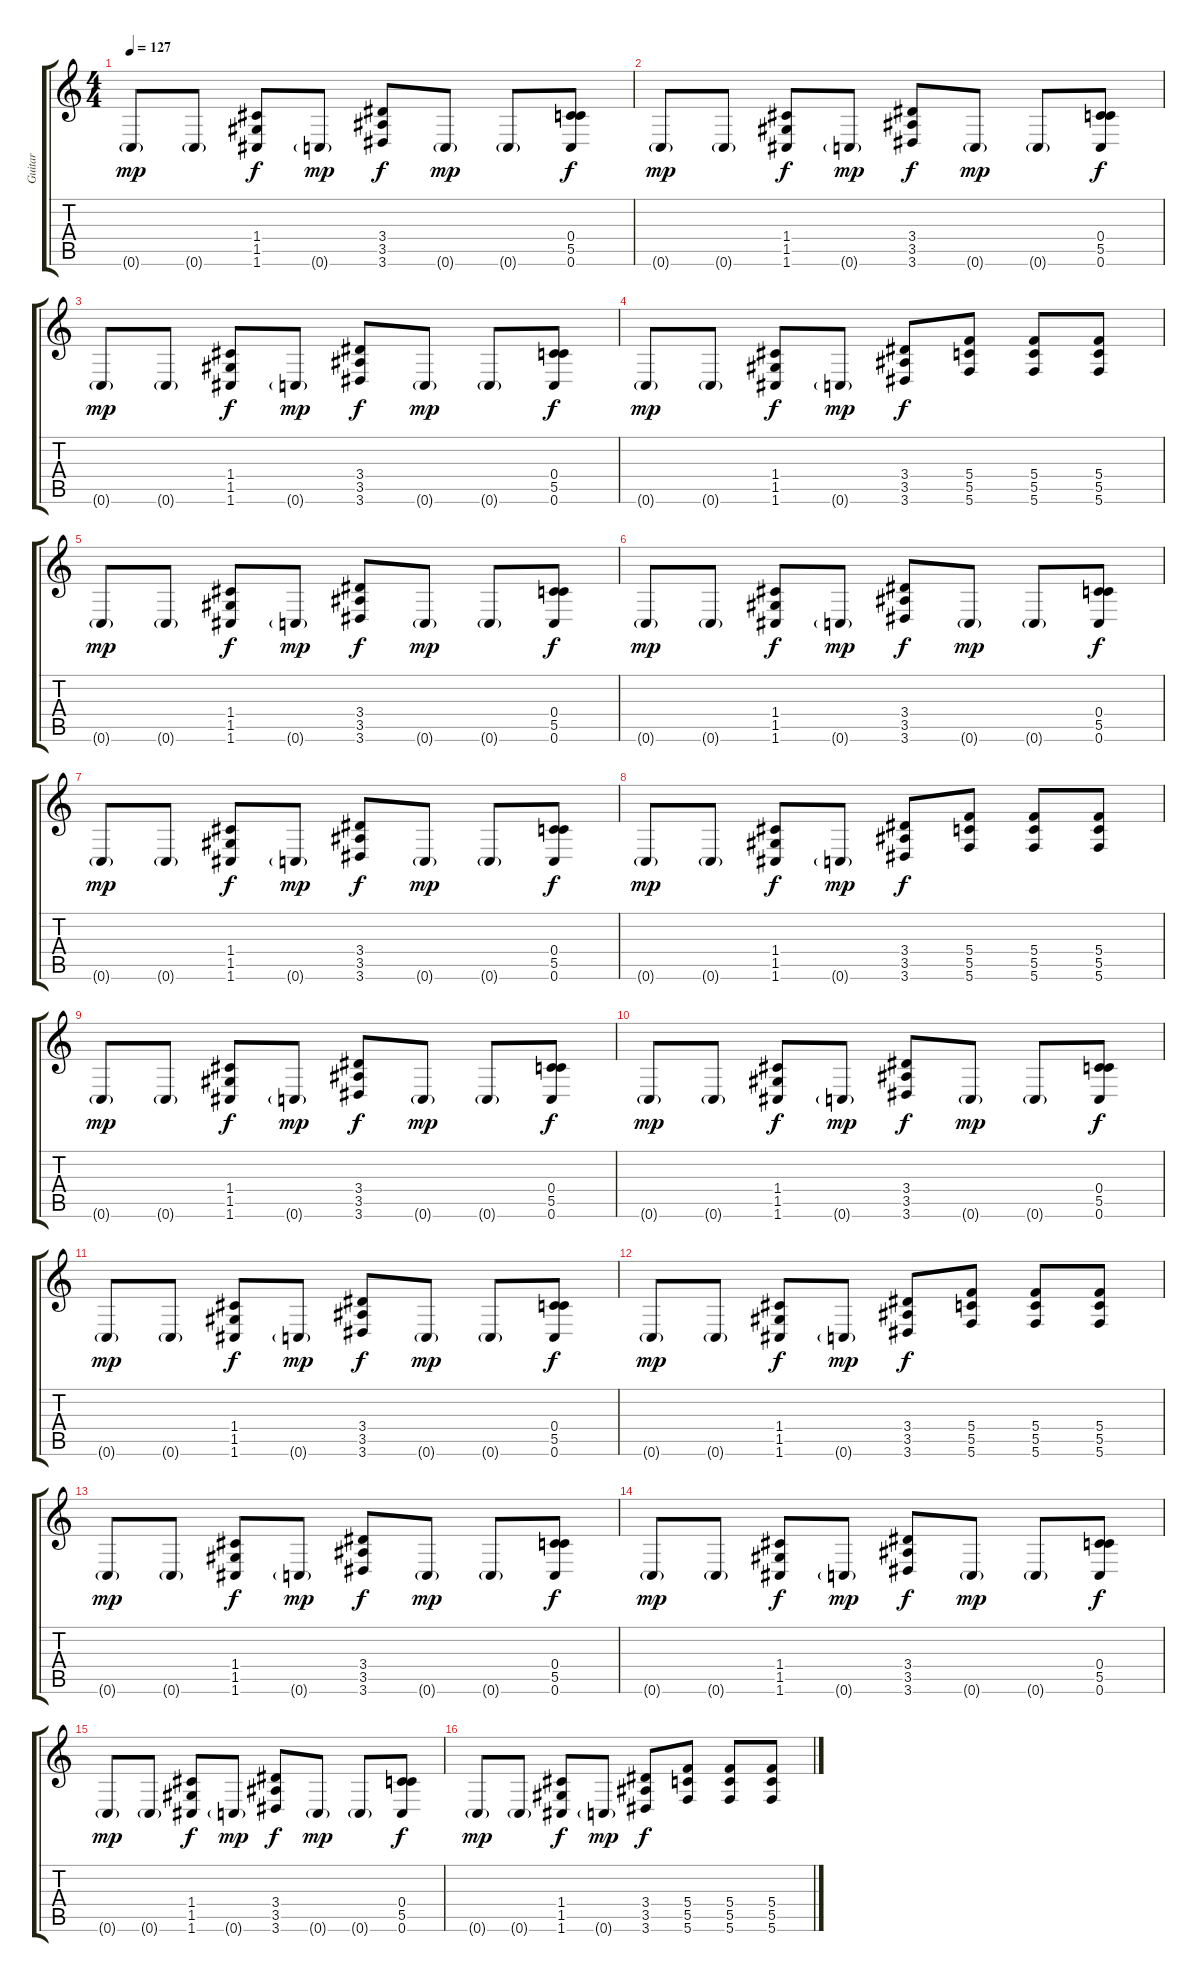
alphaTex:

\track ("Guitar" "Guitar") {instrument acousticguitarsteel}
\staff {score tabs}
\tuning (D4 A3 F3 C3 G2 C2) {hide}
\ts (4 4)
\tempo 127
\clef g2
\ks c
0.6{g}.8{dy mp} 0.6{g}.8 (1.4 1.5 1.6).8{dy f} 0.6{g}.8{dy mp} (3.4 3.5 3.6).8{dy f} 0.6{g}.8{dy mp} 0.6{g}.8 (0.4 5.5 0.6).8{dy f} |
0.6{g}.8{dy mp} 0.6{g}.8 (1.4 1.5 1.6).8{dy f} 0.6{g}.8{dy mp} (3.4 3.5 3.6).8{dy f} 0.6{g}.8{dy mp} 0.6{g}.8 (0.4 5.5 0.6).8{dy f} |
0.6{g}.8{dy mp} 0.6{g}.8 (1.4 1.5 1.6).8{dy f} 0.6{g}.8{dy mp} (3.4 3.5 3.6).8{dy f} 0.6{g}.8{dy mp} 0.6{g}.8 (0.4 5.5 0.6).8{dy f} |
0.6{g}.8{dy mp} 0.6{g}.8 (1.4 1.5 1.6).8{dy f} 0.6{g}.8{dy mp} (3.4 3.5 3.6).8{dy f} (5.4 5.5 5.6).8 (5.4 5.5 5.6).8 (5.4 5.5 5.6).8 |
0.6{g}.8{dy mp} 0.6{g}.8 (1.4 1.5 1.6).8{dy f} 0.6{g}.8{dy mp} (3.4 3.5 3.6).8{dy f} 0.6{g}.8{dy mp} 0.6{g}.8 (0.4 5.5 0.6).8{dy f} |
0.6{g}.8{dy mp} 0.6{g}.8 (1.4 1.5 1.6).8{dy f} 0.6{g}.8{dy mp} (3.4 3.5 3.6).8{dy f} 0.6{g}.8{dy mp} 0.6{g}.8 (0.4 5.5 0.6).8{dy f} |
0.6{g}.8{dy mp} 0.6{g}.8 (1.4 1.5 1.6).8{dy f} 0.6{g}.8{dy mp} (3.4 3.5 3.6).8{dy f} 0.6{g}.8{dy mp} 0.6{g}.8 (0.4 5.5 0.6).8{dy f} |
0.6{g}.8{dy mp} 0.6{g}.8 (1.4 1.5 1.6).8{dy f} 0.6{g}.8{dy mp} (3.4 3.5 3.6).8{dy f} (5.4 5.5 5.6).8 (5.4 5.5 5.6).8 (5.4 5.5 5.6).8 |
0.6{g}.8{dy mp} 0.6{g}.8 (1.4 1.5 1.6).8{dy f} 0.6{g}.8{dy mp} (3.4 3.5 3.6).8{dy f} 0.6{g}.8{dy mp} 0.6{g}.8 (0.4 5.5 0.6).8{dy f} |
0.6{g}.8{dy mp} 0.6{g}.8 (1.4 1.5 1.6).8{dy f} 0.6{g}.8{dy mp} (3.4 3.5 3.6).8{dy f} 0.6{g}.8{dy mp} 0.6{g}.8 (0.4 5.5 0.6).8{dy f} |
0.6{g}.8{dy mp} 0.6{g}.8 (1.4 1.5 1.6).8{dy f} 0.6{g}.8{dy mp} (3.4 3.5 3.6).8{dy f} 0.6{g}.8{dy mp} 0.6{g}.8 (0.4 5.5 0.6).8{dy f} |
0.6{g}.8{dy mp} 0.6{g}.8 (1.4 1.5 1.6).8{dy f} 0.6{g}.8{dy mp} (3.4 3.5 3.6).8{dy f} (5.4 5.5 5.6).8 (5.4 5.5 5.6).8 (5.4 5.5 5.6).8 |
0.6{g}.8{dy mp} 0.6{g}.8 (1.4 1.5 1.6).8{dy f} 0.6{g}.8{dy mp} (3.4 3.5 3.6).8{dy f} 0.6{g}.8{dy mp} 0.6{g}.8 (0.4 5.5 0.6).8{dy f} |
0.6{g}.8{dy mp} 0.6{g}.8 (1.4 1.5 1.6).8{dy f} 0.6{g}.8{dy mp} (3.4 3.5 3.6).8{dy f} 0.6{g}.8{dy mp} 0.6{g}.8 (0.4 5.5 0.6).8{dy f} |
0.6{g}.8{dy mp} 0.6{g}.8 (1.4 1.5 1.6).8{dy f} 0.6{g}.8{dy mp} (3.4 3.5 3.6).8{dy f} 0.6{g}.8{dy mp} 0.6{g}.8 (0.4 5.5 0.6).8{dy f} |
0.6{g}.8{dy mp} 0.6{g}.8 (1.4 1.5 1.6).8{dy f} 0.6{g}.8{dy mp} (3.4 3.5 3.6).8{dy f} (5.4 5.5 5.6).8 (5.4 5.5 5.6).8 (5.4 5.5 5.6).8
